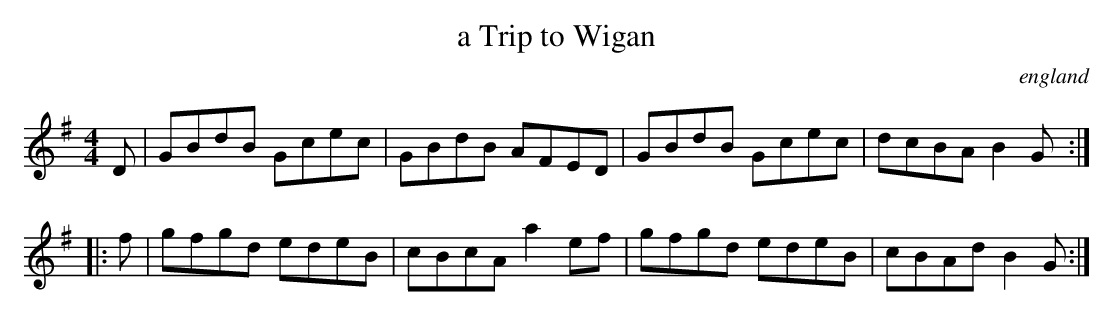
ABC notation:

X:1
T:a Trip to Wigan
O:england
M:4/4
K:G
D|\
GBdB Gcec| GBdB AFED| GBdB Gcec| dcBA B2G::
f|\
gfgd edeB| cBcA a2ef| gfgd edeB| cBAd B2G:|
